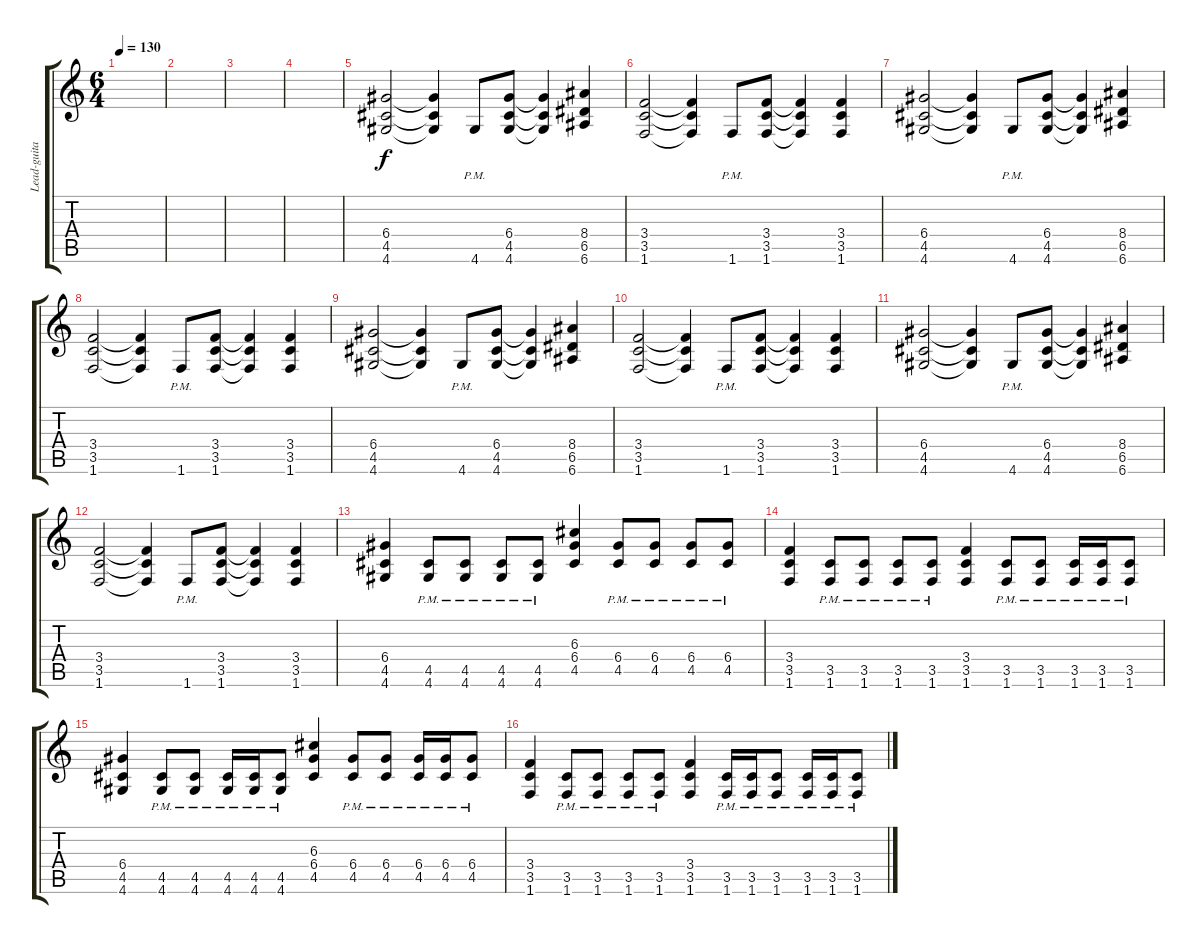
\track ("Lead-guitar - Galder" "Lead-guita") {instrument distortionguitar}
\staff {score tabs}
\tuning (E4 B3 G3 D3 A2 E2) {hide}
\ts (6 4)
\tempo 130
\clef g2
\ks c
|
|
|
|
(6.4 4.5 4.6).2{volume 15} (6.4{t} 4.5{t} 4.6{t}).4 4.6{pm}.8 (6.4 4.5 4.6).8 (6.4{t} 4.5{t} 4.6{t}).4 (8.4 6.5 6.6).4 |
(3.4 3.5 1.6).2 (3.4{t} 3.5{t} 1.6{t}).4 1.6{pm}.8 (3.4 3.5 1.6).8 (3.4{t} 3.5{t} 1.6{t}).4 (3.4 3.5 1.6).4 |
(6.4 4.5 4.6).2 (6.4{t} 4.5{t} 4.6{t}).4 4.6{pm}.8 (6.4 4.5 4.6).8 (6.4{t} 4.5{t} 4.6{t}).4 (8.4 6.5 6.6).4 |
(3.4 3.5 1.6).2 (3.4{t} 3.5{t} 1.6{t}).4 1.6{pm}.8 (3.4 3.5 1.6).8 (3.4{t} 3.5{t} 1.6{t}).4 (3.4 3.5 1.6).4 |
(6.4 4.5 4.6).2 (6.4{t} 4.5{t} 4.6{t}).4 4.6{pm}.8 (6.4 4.5 4.6).8 (6.4{t} 4.5{t} 4.6{t}).4 (8.4 6.5 6.6).4 |
(3.4 3.5 1.6).2 (3.4{t} 3.5{t} 1.6{t}).4 1.6{pm}.8 (3.4 3.5 1.6).8 (3.4{t} 3.5{t} 1.6{t}).4 (3.4 3.5 1.6).4 |
(6.4 4.5 4.6).2 (6.4{t} 4.5{t} 4.6{t}).4 4.6{pm}.8 (6.4 4.5 4.6).8 (6.4{t} 4.5{t} 4.6{t}).4 (8.4 6.5 6.6).4 |
(3.4 3.5 1.6).2 (3.4{t} 3.5{t} 1.6{t}).4 1.6{pm}.8 (3.4 3.5 1.6).8 (3.4{t} 3.5{t} 1.6{t}).4 (3.4 3.5 1.6).4 |
(6.4 4.5 4.6).4 (4.5{pm} 4.6{pm}).8 (4.5{pm} 4.6{pm}).8 (4.5{pm} 4.6{pm}).8 (4.5{pm} 4.6{pm}).8 (6.3 6.4 4.5).4 (6.4{pm} 4.5{pm}).8 (6.4{pm} 4.5{pm}).8 (6.4{pm} 4.5{pm}).8 (6.4{pm} 4.5{pm}).8 |
(3.4 3.5 1.6).4 (3.5{pm} 1.6{pm}).8 (3.5{pm} 1.6{pm}).8 (3.5{pm} 1.6{pm}).8 (3.5{pm} 1.6{pm}).8 (3.4 3.5 1.6).4 (3.5{pm} 1.6{pm}).8 (3.5{pm} 1.6{pm}).8 (3.5{pm} 1.6{pm}).16 (3.5{pm} 1.6{pm}).16 (3.5{pm} 1.6{pm}).8 |
(6.4 4.5 4.6).4 (4.5{pm} 4.6{pm}).8 (4.5{pm} 4.6{pm}).8 (4.5{pm} 4.6{pm}).16 (4.5{pm} 4.6{pm}).16 (4.5{pm} 4.6{pm}).8 (6.3 6.4 4.5).4 (6.4{pm} 4.5{pm}).8 (6.4{pm} 4.5{pm}).8 (6.4{pm} 4.5{pm}).16 (6.4{pm} 4.5{pm}).16 (6.4{pm} 4.5{pm}).8 |
(3.4 3.5 1.6).4 (3.5{pm} 1.6{pm}).8 (3.5{pm} 1.6{pm}).8 (3.5{pm} 1.6{pm}).8 (3.5{pm} 1.6{pm}).8 (3.4 3.5 1.6).4 (3.5{pm} 1.6{pm}).16 (3.5{pm} 1.6{pm}).16 (3.5{pm} 1.6{pm}).8 (3.5{pm} 1.6{pm}).16 (3.5{pm} 1.6{pm}).16 (3.5{pm} 1.6{pm}).8
